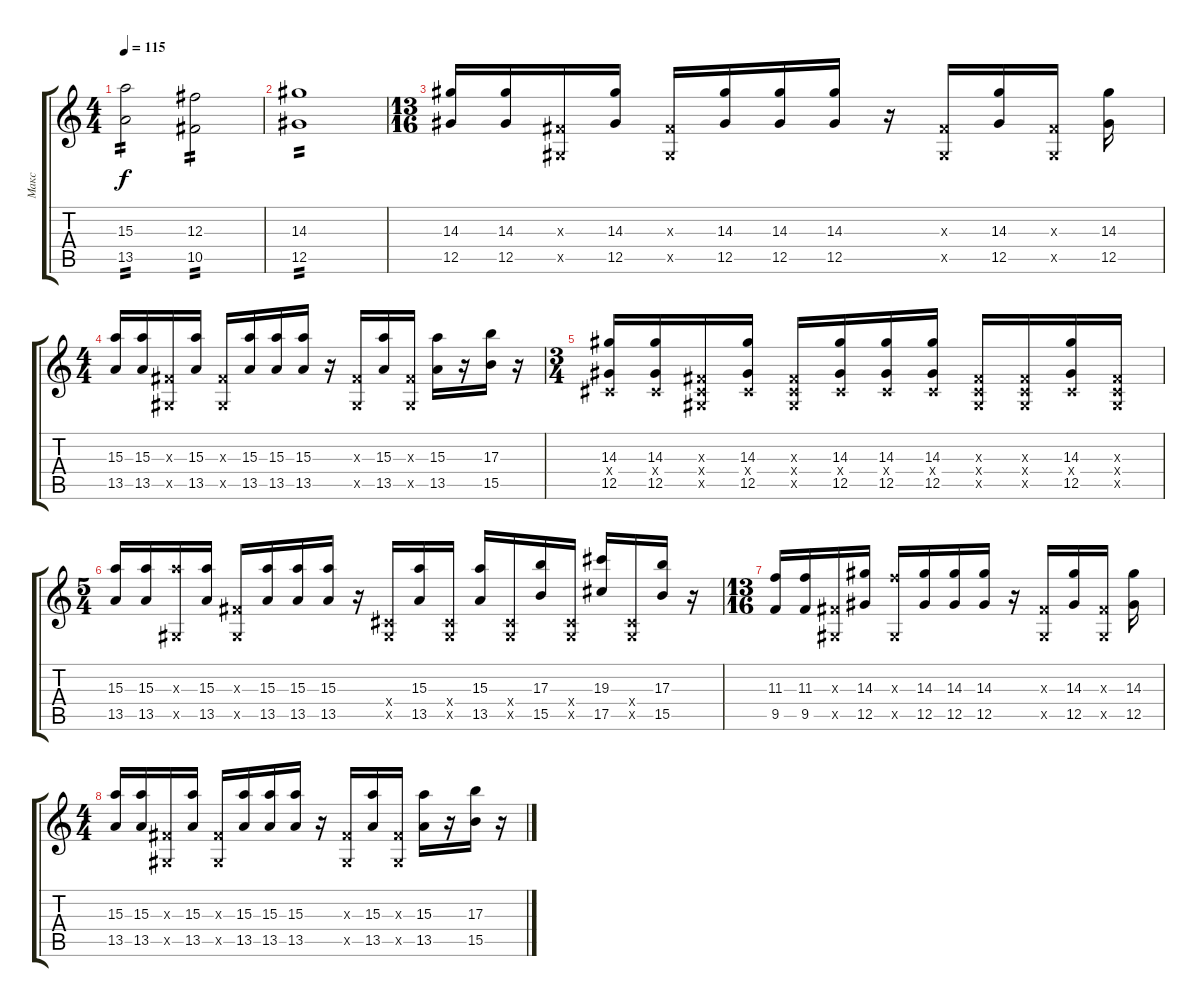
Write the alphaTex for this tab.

\track ("Макс" "Макс") {instrument overdrivenguitar}
\staff {score tabs}
\tuning (Eb4 Bb3 Gb3 Db3 Ab2 Db2) {hide}
\ts (4 4)
\tempo 115
\clef g2
\ks c
(15.3 13.5).2{tp 2 dy f instrument overdrivenguitar} (12.3 10.5).2{tp 2} |
(14.3 12.5).1{tp 2} |
\ts (13 16)
(14.3 12.5).16 (14.3 12.5).16 (0.3{x} 0.5{x}).16 (14.3 12.5).16 (0.3{x} 0.5{x}).16 (14.3 12.5).16 (14.3 12.5).16 (14.3 12.5).16 r.16 (0.3{x} 0.5{x}).16 (14.3 12.5).16 (0.3{x} 0.5{x}).16 (14.3 12.5).16 |
\ts (4 4)
(15.3 13.5).16 (15.3 13.5).16 (0.3{x} 0.5{x}).16 (15.3 13.5).16 (0.3{x} 0.5{x}).16 (15.3 13.5).16 (15.3 13.5).16 (15.3 13.5).16 r.16 (0.3{x} 0.5{x}).16 (15.3 13.5).16 (0.3{x} 0.5{x}).16 (15.3 13.5).16 r.16 (17.3 15.5).16 r.16 |
\ts (3 4)
(14.3 0.4{x} 12.5).16 (14.3 0.4{x} 12.5).16 (0.3{x} 0.4{x} 0.5{x}).16 (14.3 0.4{x} 12.5).16 (0.3{x} 0.4{x} 0.5{x}).16 (14.3 0.4{x} 12.5).16 (14.3 0.4{x} 12.5).16 (14.3 0.4{x} 12.5).16 (0.3{x} 0.4{x} 0.5{x}).16 (0.3{x} 0.4{x} 0.5{x}).16 (14.3 0.4{x} 12.5).16 (0.3{x} 0.4{x} 0.5{x}).16 |
\ts (5 4)
(15.3 13.5).16 (15.3 13.5).16 (15.3{x} 0.5{x}).16 (15.3 13.5).16 (0.3{x} 0.5{x}).16 (15.3 13.5).16 (15.3 13.5).16 (15.3 13.5).16 r.16 (0.4{x} 0.5{x}).16 (15.3 13.5).16 (0.4{x} 0.5{x}).16 (15.3 13.5).16 (0.4{x} 0.5{x}).16 (17.3 15.5).16 (0.4{x} 0.5{x}).16 (19.3 17.5).16 (0.4{x} 0.5{x}).16 (17.3 15.5).16 r.16 |
\ts (13 16)
(11.3 9.5).16 (11.3 9.5).16 (0.3{x} 0.5{x}).16 (14.3 12.5).16 (11.3{x} 0.5{x}).16 (14.3 12.5).16 (14.3 12.5).16 (14.3 12.5).16 r.16 (0.3{x} 0.5{x}).16 (14.3 12.5).16 (0.3{x} 0.5{x}).16 (14.3 12.5).16 |
\ts (4 4)
(15.3 13.5).16 (15.3 13.5).16 (0.3{x} 0.5{x}).16 (15.3 13.5).16 (0.3{x} 0.5{x}).16 (15.3 13.5).16 (15.3 13.5).16 (15.3 13.5).16 r.16 (0.3{x} 0.5{x}).16 (15.3 13.5).16 (0.3{x} 0.5{x}).16 (15.3 13.5).16 r.16 (17.3 15.5).16 r.16
